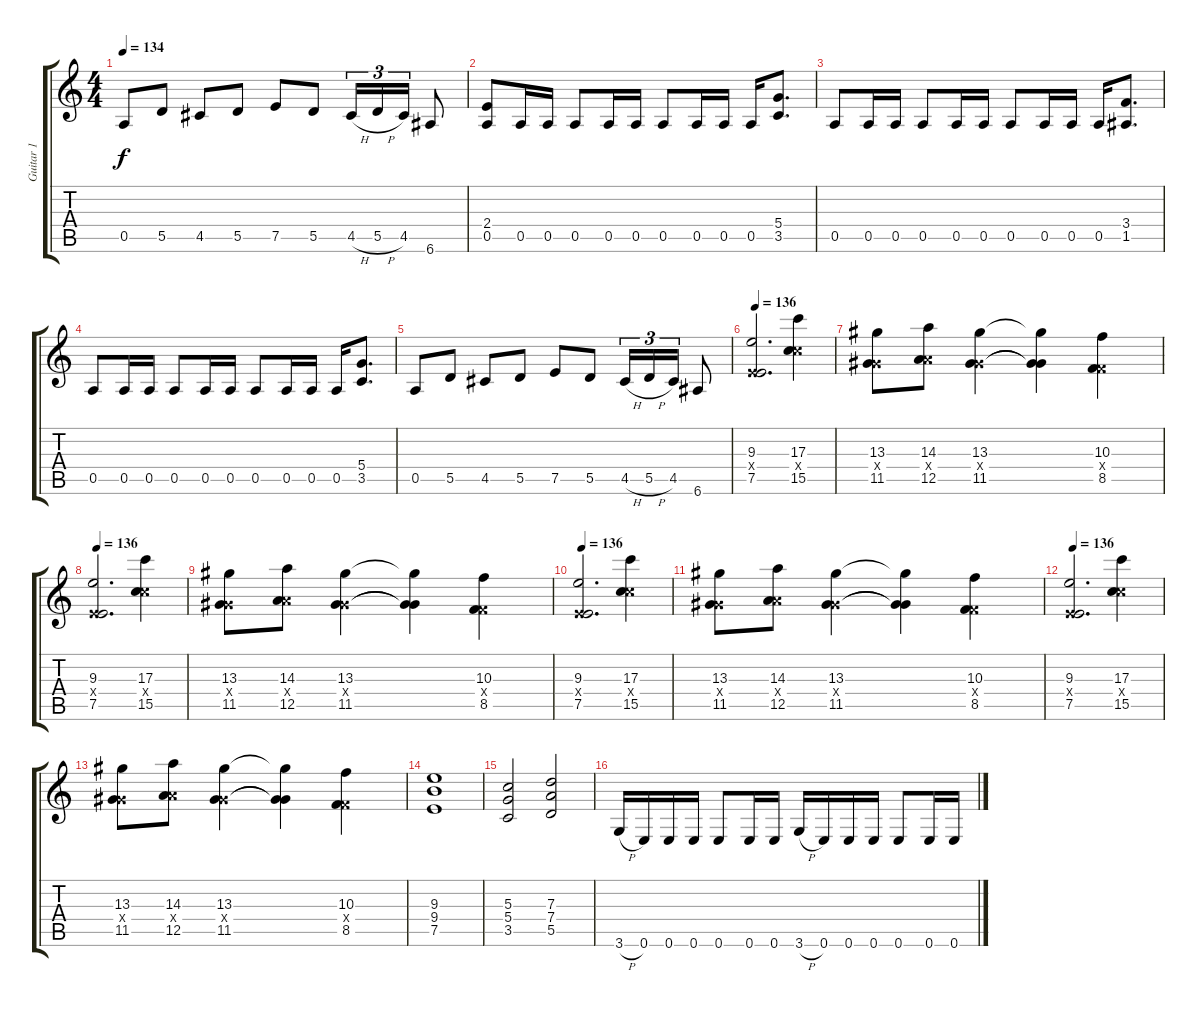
\track ("Guitar 1" "Guitar 1") {instrument distortionguitar}
\staff {score tabs}
\tuning (E4 B3 G3 D3 A2 E2) {hide}
\ts (4 4)
\tempo 134
\clef g2
\ks c
0.5.8{dy f} 5.5.8 4.5.8 5.5.8 7.5.8 5.5.8 4.5{h}.16{tu (3 2)} 5.5{h}.16{tu (3 2)} 4.5.16{tu (3 2)} 6.6.8 |
(2.4 0.5).8 0.5.16 0.5.16 0.5.8 0.5.16 0.5.16 0.5.8 0.5.16 0.5.16 0.5.16 (5.4 3.5).8{d} |
0.5.8 0.5.16 0.5.16 0.5.8 0.5.16 0.5.16 0.5.8 0.5.16 0.5.16 0.5.16 (3.4 1.5).8{d} |
0.5.8 0.5.16 0.5.16 0.5.8 0.5.16 0.5.16 0.5.8 0.5.16 0.5.16 0.5.16 (5.4 3.5).8{d} |
0.5.8 5.5.8 4.5.8 5.5.8 7.5.8 5.5.8 4.5{h}.16{tu (3 2)} 5.5{h}.16{tu (3 2)} 4.5.16{tu (3 2)} 6.6.8 |
\tempo 136
(9.3 2.4{x} 7.5).2{d} (17.3 10.4{x} 15.5).4 |
(13.3 6.4{x} 11.5).8 (14.3 7.4{x} 12.5).8 (13.3 6.4{x} 11.5).4 (13.3{t} 6.4{t} 11.5{t}).4 (10.3 3.4{x} 8.5).4 |
\tempo 136
(9.3 2.4{x} 7.5).2{d} (17.3 10.4{x} 15.5).4 |
(13.3 6.4{x} 11.5).8 (14.3 7.4{x} 12.5).8 (13.3 6.4{x} 11.5).4 (13.3{t} 6.4{t} 11.5{t}).4 (10.3 3.4{x} 8.5).4 |
\tempo 136
(9.3 2.4{x} 7.5).2{d} (17.3 10.4{x} 15.5).4 |
(13.3 6.4{x} 11.5).8 (14.3 7.4{x} 12.5).8 (13.3 6.4{x} 11.5).4 (13.3{t} 6.4{t} 11.5{t}).4 (10.3 3.4{x} 8.5).4 |
\tempo 136
(9.3 2.4{x} 7.5).2{d} (17.3 10.4{x} 15.5).4 |
(13.3 6.4{x} 11.5).8 (14.3 7.4{x} 12.5).8 (13.3 6.4{x} 11.5).4 (13.3{t} 6.4{t} 11.5{t}).4 (10.3 3.4{x} 8.5).4 |
(9.3 9.4 7.5).1 |
(5.3 5.4 3.5).2 (7.3 7.4 5.5).2 |
3.6{h}.16 0.6.16 0.6.16 0.6.16 0.6.8 0.6.16 0.6.16 3.6{h}.16 0.6.16 0.6.16 0.6.16 0.6.8 0.6.16 0.6.16
